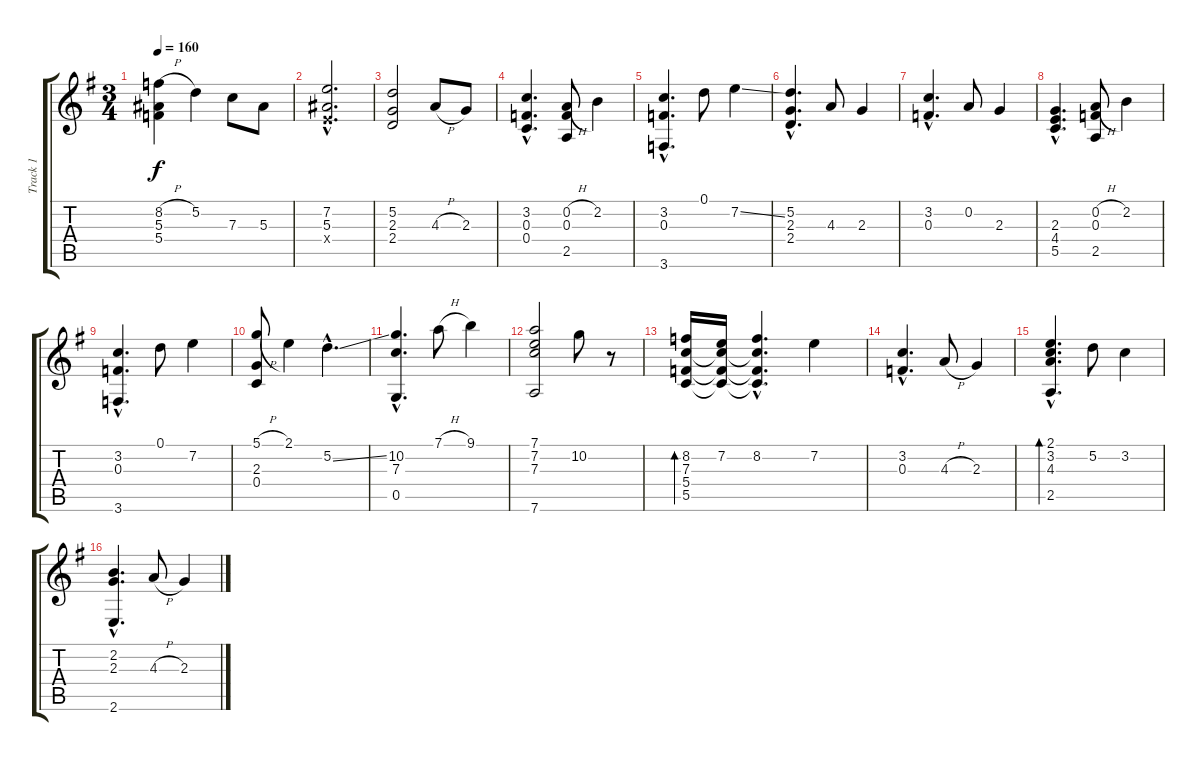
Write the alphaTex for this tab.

\track ("Track 1" "Track 1") {instrument acousticguitarsteel}
\staff {score tabs}
\tuning (D4 A3 F3 C3 G2 D2) {hide}
\ts (3 4)
\tempo 160
\clef g2
\ks g
(8.2{h} 5.3 5.4).4{dy f} 5.2.4 7.3.8 5.3.8 |
(7.2{hac} 5.3{hac} 4.4{hac x}).2{d} |
(5.2 2.3 2.4).2 4.3{h}.8 2.3.8 |
(3.2{hac} 0.3{hac} 0.4{hac}).4{d} (0.2{h} 0.3 2.5).8 2.2.4 |
(3.2{hac} 0.3{hac} 3.6{hac}).4{d} 0.1.8 7.2{ss}.4 |
(5.2{hac} 2.3{hac} 2.4{hac}).4{d} 4.3.8 2.3.4 |
(3.2{hac} 0.3{hac}).4{d} 0.2.8 2.3.4 |
(2.3{hac} 4.4{hac} 5.5{hac}).4{d} (0.2{h} 0.3 2.5).8 2.2.4 |
(3.2{hac} 0.3{hac} 3.6{hac}).4{d} 0.1.8 7.2.4 |
(5.1{h} 2.3 0.4).8 2.1.4 5.2{ss hac}.4{d} |
(10.2{hac} 7.3{hac} 0.5{hac}).4{d} 7.1{h}.8 9.1.4 |
(7.1 7.2 7.3 7.6).2 10.2.8 r.8 |
(8.2 7.3 5.4 5.5).16{bd 240} (7.2 7.3{t} 5.4{t} 5.5{t}).16 (8.2{hac} 7.3{hac t} 5.4{hac t} 5.5{hac t}).4{d} 7.2.4 |
(3.2{hac} 0.3{hac}).4{d} 4.3{h}.8 2.3.4 |
(2.1{hac} 3.2{hac} 4.3{hac} 2.5{hac}).4{d bd 240} 5.2.8 3.2.4 |
(2.2{hac} 2.3{hac} 2.6{hac}).4{d} 4.3{h}.8 2.3.4
